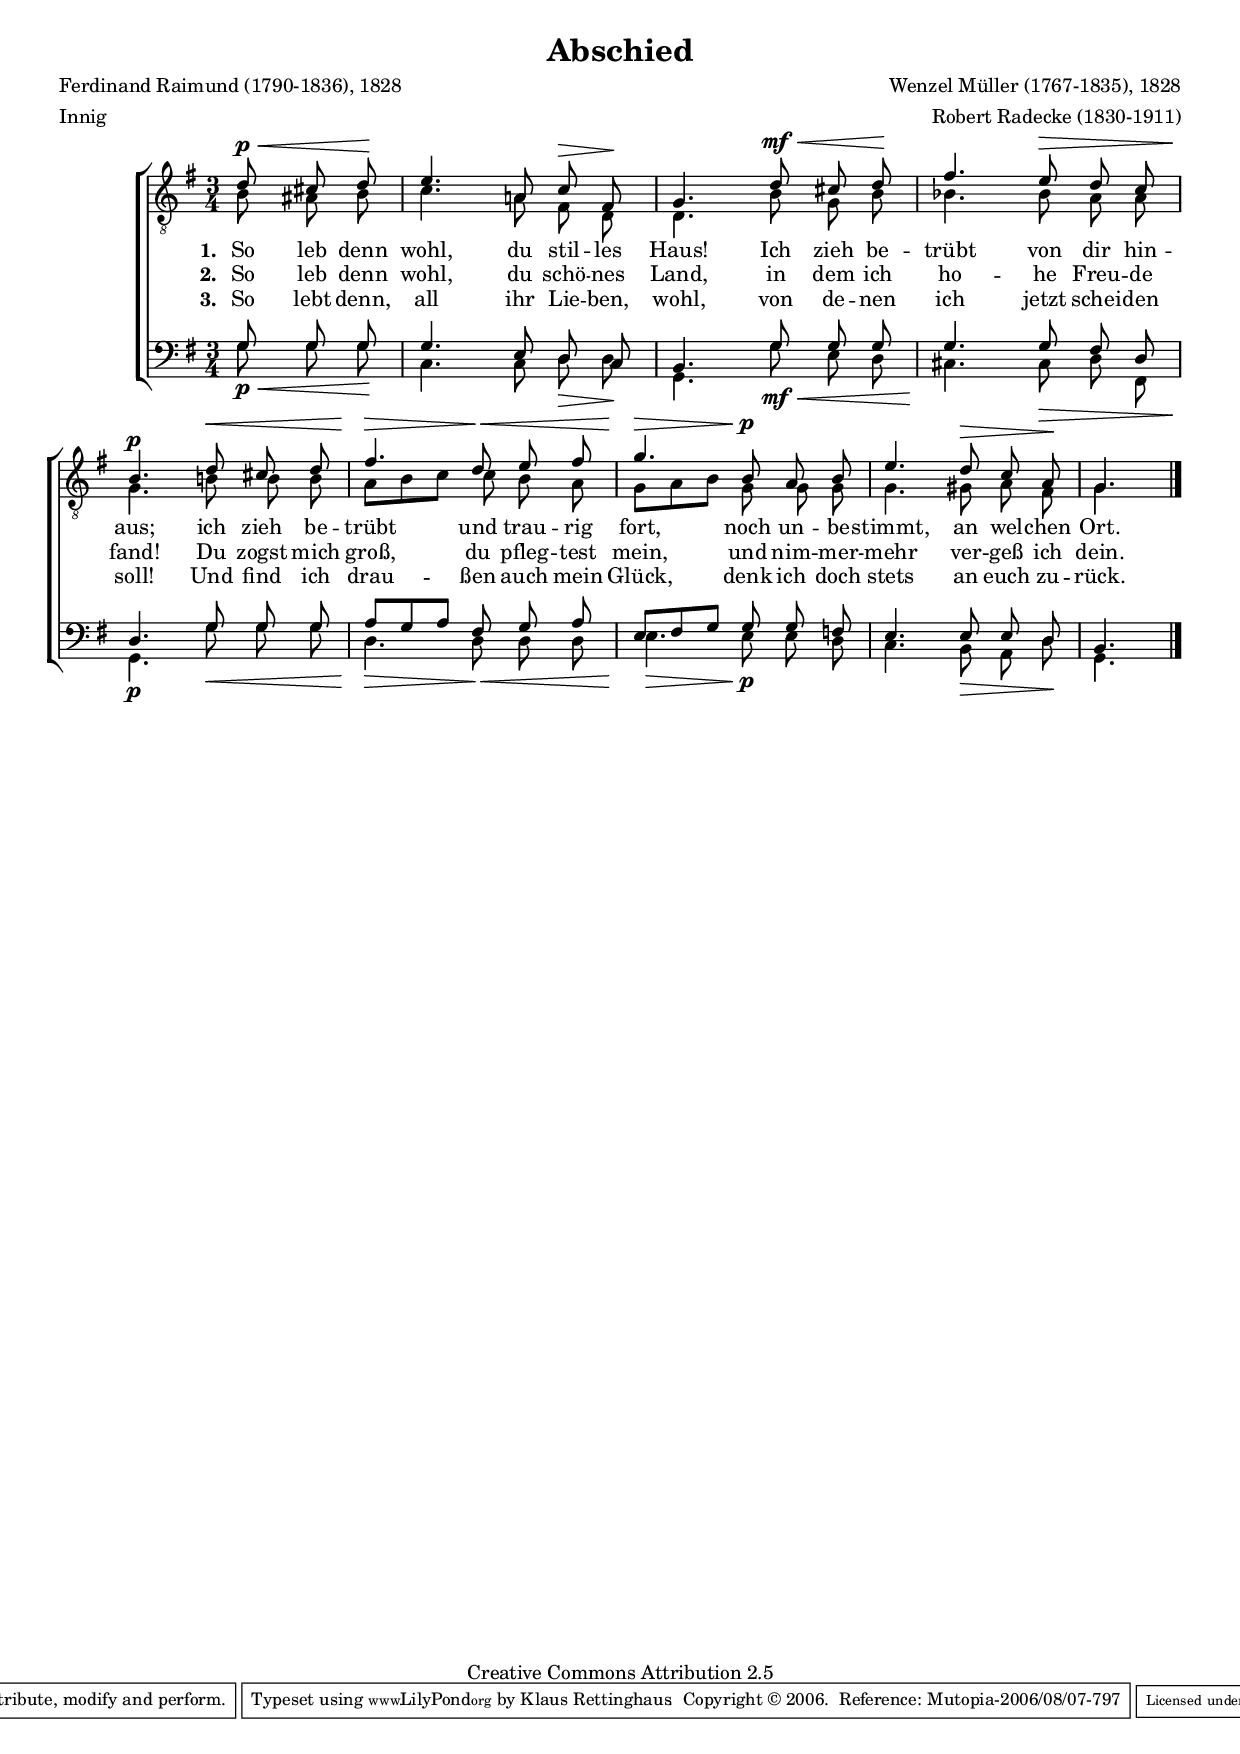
\include "deutsch.ly" 

#(set-global-staff-size 17) 

\version "2.8" 

global = { \key g \major \time 3/4 } 

TAHeimatAbschied = \relative g' 
	{ 
	\partial 4. 
	d8\p\< cis d\! e4. a,8 c\> fis,\! g4. 
	d'8\mf\< cis d\! fis4. e8\> d c h4.\p 
	d8\< cis d fis4.\> d8\< e fis g4.\> 
	h,8\p a h e4. d8\> c a\! g4. 
	\bar "|." 
	} 

TBHeimatAbschied = \relative g 
	{ 
	\partial 4. 
	h8 ais h c4. a!8 fis d d4. 
	h'8 g h b4. b8 a a g4. 
	h!8 h h a[ h c] c h a g[ a h] 
	g8 g g g4. gis8 a fis g4. 
	\bar "|." 
	} 

BAHeimatAbschied = \relative g 
	{ 
	\partial 4. 
	g8 g g g4. e8 d c h4. 
	g'8 g g g4. g8 fis d d4. 
	g8 g g a[ g a] fis g a e[ fis g] 
	g8 g f e4. e8 e d h4. 
	\bar "|." 
	} 

BBHeimatAbschied = \relative g 
	{ 
	\partial 4. 
	g8\p\< g g\! c,4. c8 d\> d\! g,4. 
	g'8\mf\< e d cis4.\! cis8\> d fis, g4.\p 
	g'8\< g g d4.\> d8\< d d e4.\> 
	e8\p e d c4. h8\> a d\! g,4. 
	\bar "|." 
	} 


LHeimatAbschiedA = \lyricmode {
\set stanza = "1. " 
So leb denn wohl, du stil -- les Haus! 
Ich zieh be -- trübt von dir hin -- aus; 
ich zieh be -- trübt und trau -- rig fort, 
noch un -- be -- stimmt, an wel -- chen Ort. 
} 

LHeimatAbschiedB = \lyricmode {
\set stanza = "2. " 
So leb denn wohl, du schö -- nes Land, 
in dem ich ho -- he Freu -- de fand! 
Du zogst mich groß, du pfleg -- test mein, 
und nim -- mer -- mehr ver -- geß ich dein. 
} 

LHeimatAbschiedC = \lyricmode {
\set stanza = "3. " 
So lebt denn, all ihr Lie -- ben, wohl, 
von de -- nen ich jetzt schei -- den soll! 
Und find ich drau -- ßen auch mein Glück, 
denk ich doch stets an euch zu -- rück. 
} 

%--------------------

\header {
 kaisernumber = "217"
 comment = ""
 
 title = "Abschied"
 subtitle = ""
 composer = "Wenzel Müller (1767-1835), 1828"
 opus = ""
 meter = "Innig"
 arranger = "Robert Radecke (1830-1911)"
 poet = "Ferdinand Raimund (1790-1836), 1828"
 
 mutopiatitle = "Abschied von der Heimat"
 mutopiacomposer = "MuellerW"
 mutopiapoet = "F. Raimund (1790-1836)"
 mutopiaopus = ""
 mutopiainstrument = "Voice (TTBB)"
 date = "1900s"
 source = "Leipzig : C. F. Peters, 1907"
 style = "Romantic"
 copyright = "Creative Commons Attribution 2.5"
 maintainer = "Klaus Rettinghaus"
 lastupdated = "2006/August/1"
 
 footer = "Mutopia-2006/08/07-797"
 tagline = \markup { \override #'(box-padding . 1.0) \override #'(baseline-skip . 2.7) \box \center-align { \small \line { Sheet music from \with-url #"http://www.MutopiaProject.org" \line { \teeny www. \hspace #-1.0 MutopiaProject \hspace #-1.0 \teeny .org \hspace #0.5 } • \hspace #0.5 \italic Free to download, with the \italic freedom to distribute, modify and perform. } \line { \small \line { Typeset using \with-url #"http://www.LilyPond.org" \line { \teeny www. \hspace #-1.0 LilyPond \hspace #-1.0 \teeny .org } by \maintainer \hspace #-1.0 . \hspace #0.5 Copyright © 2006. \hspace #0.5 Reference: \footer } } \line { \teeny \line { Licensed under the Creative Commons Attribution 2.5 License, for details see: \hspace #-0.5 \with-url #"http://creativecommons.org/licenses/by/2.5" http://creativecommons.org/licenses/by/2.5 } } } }
}

\score {
{
\context ChoirStaff 
	<< 
	\context Lyrics = extra 
	\context Staff = TenorStaff 
	<< 
	\set Staff.midiInstrument = "voice oohs" 
			\clef "G_8" 
			\context Voice = TenorA { \voiceOne 
				<< 
				\autoBeamOff 
				\dynamicUp 
				{ \global \TAHeimatAbschied } 
				>> } 
			\context Voice = TenorB { \voiceTwo 
 				<< 
				\autoBeamOff 
				{ \global \TBHeimatAbschied } 
				>> } 
			>> 
	\context Lyrics = verseone 
	\context Lyrics = versetwo 
	\context Lyrics = versethree 
	\context Staff = BassStaff 
	<< 
	\set Staff.midiInstrument = "voice oohs" 
			\clef "F" 
			\context Voice = BassA { \voiceOne 
				<< 
				\autoBeamOff 
				{ \global \BAHeimatAbschied } 
				>> } 
			\context Voice = BassB { \voiceTwo 
				<< 
				\autoBeamOff 
				\dynamicDown 
				{ \global \BBHeimatAbschied } 
				>> } 
		>> 
	\context Lyrics = verseone \lyricsto TenorA \LHeimatAbschiedA 
	\context Lyrics = versetwo \lyricsto TenorA \LHeimatAbschiedB 
	\context Lyrics = versethree \lyricsto TenorA \LHeimatAbschiedC 
	>> 
}

\layout {
\context {\Score \remove "Bar_number_engraver"}
\context {\Staff \override VerticalAxisGroup #'minimum-Y-extent = #'(-3 . 3) }
}

\midi {
\tempo 4 = 90
\context {
\Voice
\remove "Dynamic_performer"
\remove "Span_dynamic_performer"
}
}

}
